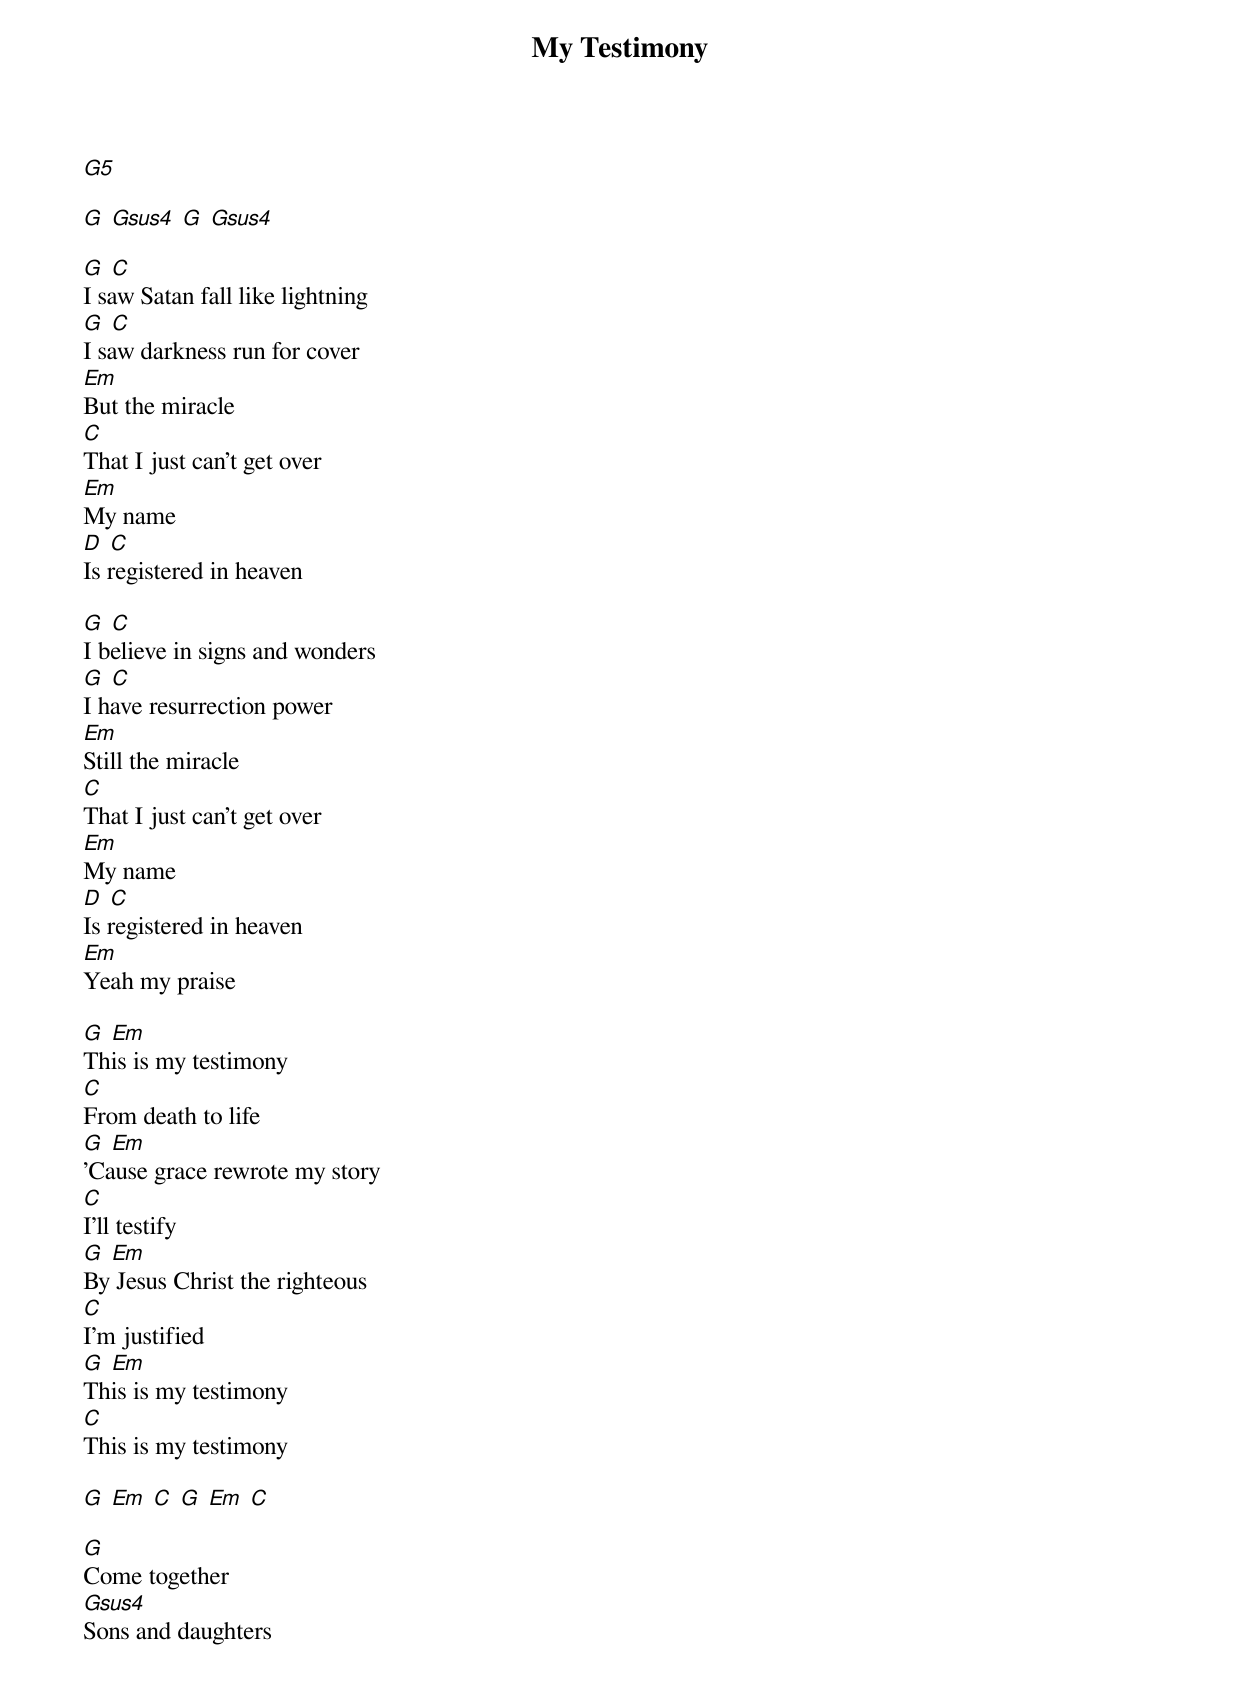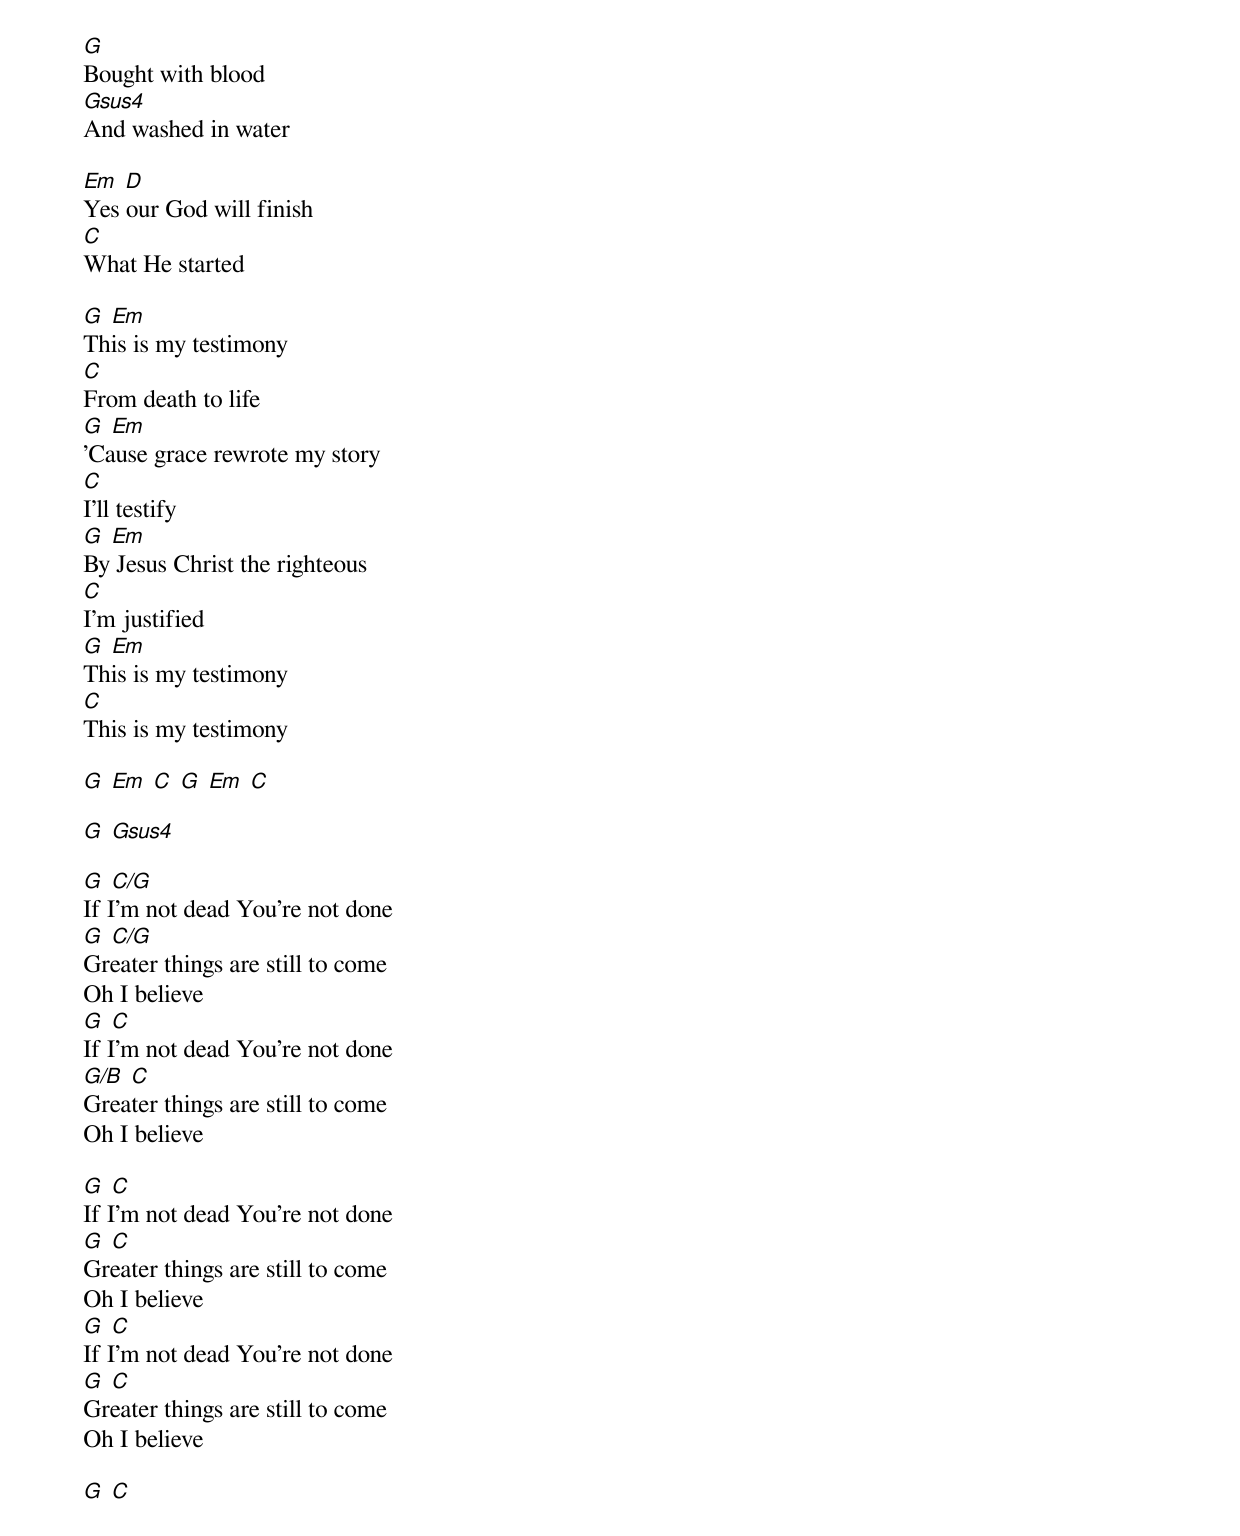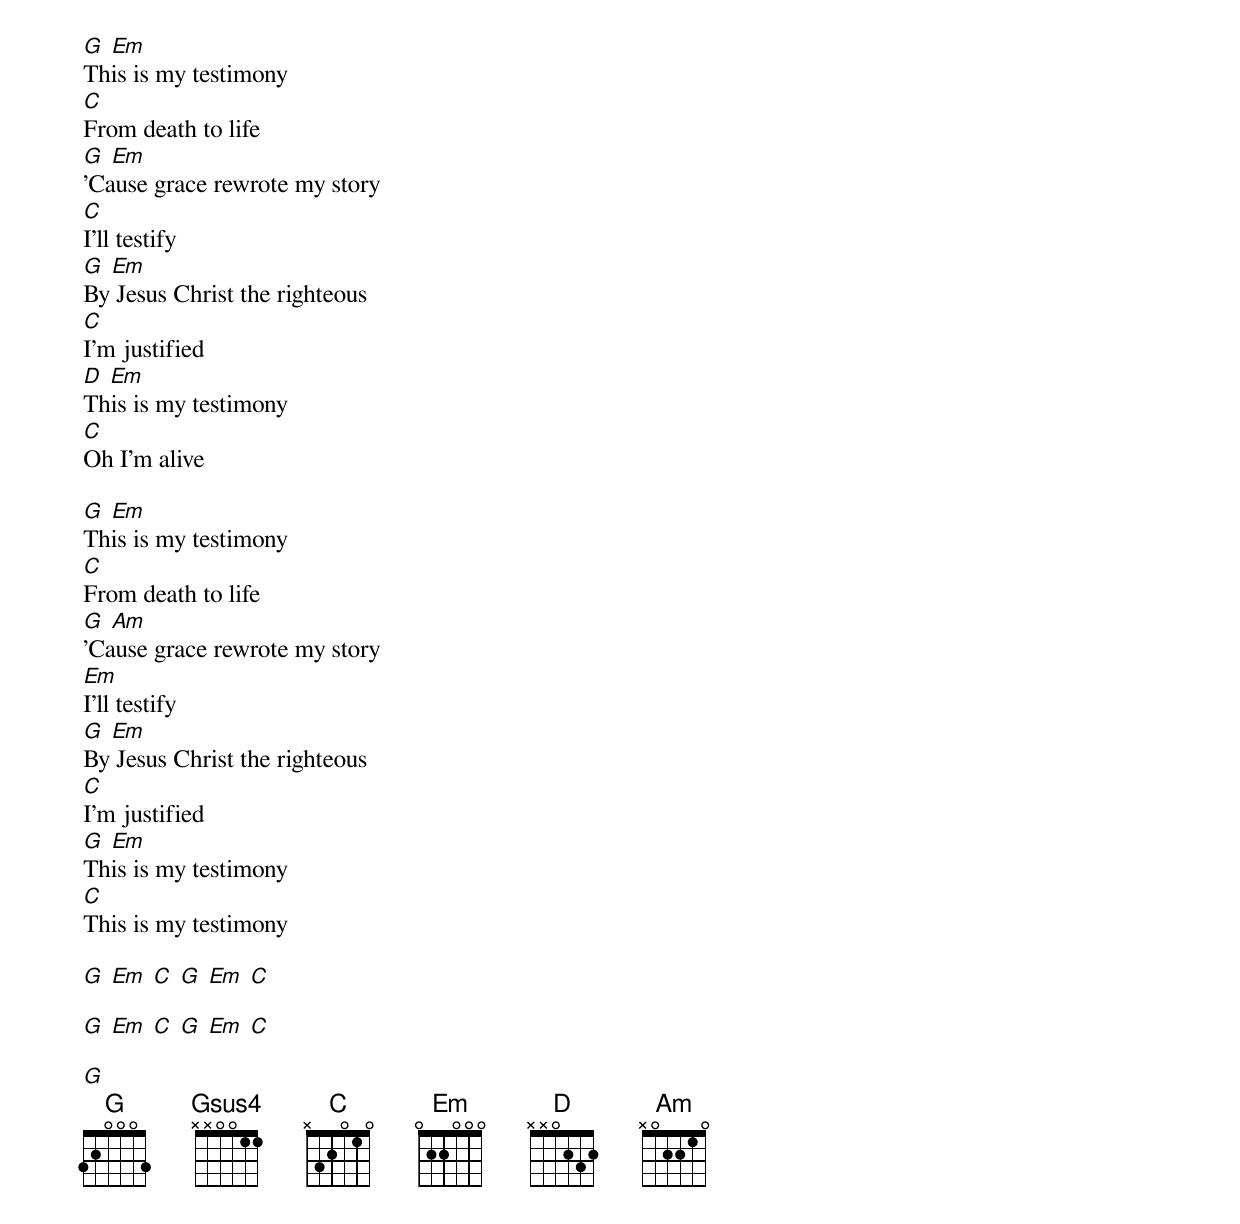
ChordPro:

{title: My Testimony}
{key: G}
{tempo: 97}
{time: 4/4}

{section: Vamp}
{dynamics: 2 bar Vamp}
[G5]

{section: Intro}
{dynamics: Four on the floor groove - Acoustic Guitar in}
[G] [Gsus4] [G] [Gsus4]

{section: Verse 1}
[G] [C]
I saw Satan fall like lightning
[G] [C]
I saw darkness run for cover
[Em]
But the miracle
[C]
That I just can't get over
[Em]
My name
[D] [C]
Is registered in heaven

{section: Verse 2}
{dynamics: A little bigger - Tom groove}
[G] [C]
I believe in signs and wonders
[G] [C]
I have resurrection power
[Em]
Still the miracle
[C]
That I just can't get over
[Em]
My name
[D] [C]
Is registered in heaven
[Em]
Yeah my praise

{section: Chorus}
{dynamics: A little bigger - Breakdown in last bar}
[G] [Em]
This is my testimony
[C]
From death to life
[G] [Em]
'Cause grace rewrote my story
[C]
I'll testify
[G] [Em]
By Jesus Christ the righteous
[C]
I'm justified
[G] [Em]
This is my testimony
[C]
This is my testimony

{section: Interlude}
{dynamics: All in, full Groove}
[G] [Em] [C] [G] [Em] [C]

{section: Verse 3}
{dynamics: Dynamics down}
[G]
Come together
[Gsus4]
Sons and daughters
[G]
Bought with blood
[Gsus4]
And washed in water

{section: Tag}
[Em] [D]
Yes our God will finish
[C]
What He started

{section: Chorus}
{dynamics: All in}
[G] [Em]
This is my testimony
[C]
From death to life
[G] [Em]
'Cause grace rewrote my story
[C]
I'll testify
[G] [Em]
By Jesus Christ the righteous
[C]
I'm justified
[G] [Em]
This is my testimony
[C]
This is my testimony

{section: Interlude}
[G] [Em] [C] [G] [Em] [C]

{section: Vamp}
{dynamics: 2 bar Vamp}
[G] [Gsus4]

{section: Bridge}
[G] [C/G]
If I'm not dead You're not done
[G] [C/G]
Greater things are still to come
Oh I believe
[G] [C]
If I'm not dead You're not done
[G/B] [C]
Greater things are still to come
Oh I believe

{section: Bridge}
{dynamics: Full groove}
[G] [C]
If I'm not dead You're not done
[G] [C]
Greater things are still to come
Oh I believe
[G] [C]
If I'm not dead You're not done
[G] [C]
Greater things are still to come
Oh I believe

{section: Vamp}
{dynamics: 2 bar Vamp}
[G] [C]

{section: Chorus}
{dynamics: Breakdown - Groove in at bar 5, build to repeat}
[G] [Em]
This is my testimony
[C]
From death to life
[G] [Em]
'Cause grace rewrote my story
[C]
I'll testify
[G] [Em]
By Jesus Christ the righteous
[C]
I'm justified
[D] [Em]
This is my testimony
[C]
Oh I'm alive

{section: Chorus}
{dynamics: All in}
[G] [Em]
This is my testimony
[C]
From death to life
[G] [Am]
'Cause grace rewrote my story
[Em]
I'll testify
[G] [Em]
By Jesus Christ the righteous
[C]
I'm justified
[G] [Em]
This is my testimony
[C]
This is my testimony

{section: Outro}
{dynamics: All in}
[G] [Em] [C] [G] [Em] [C]

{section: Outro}
[G] [Em] [C] [G] [Em] [C]

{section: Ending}
[G]
